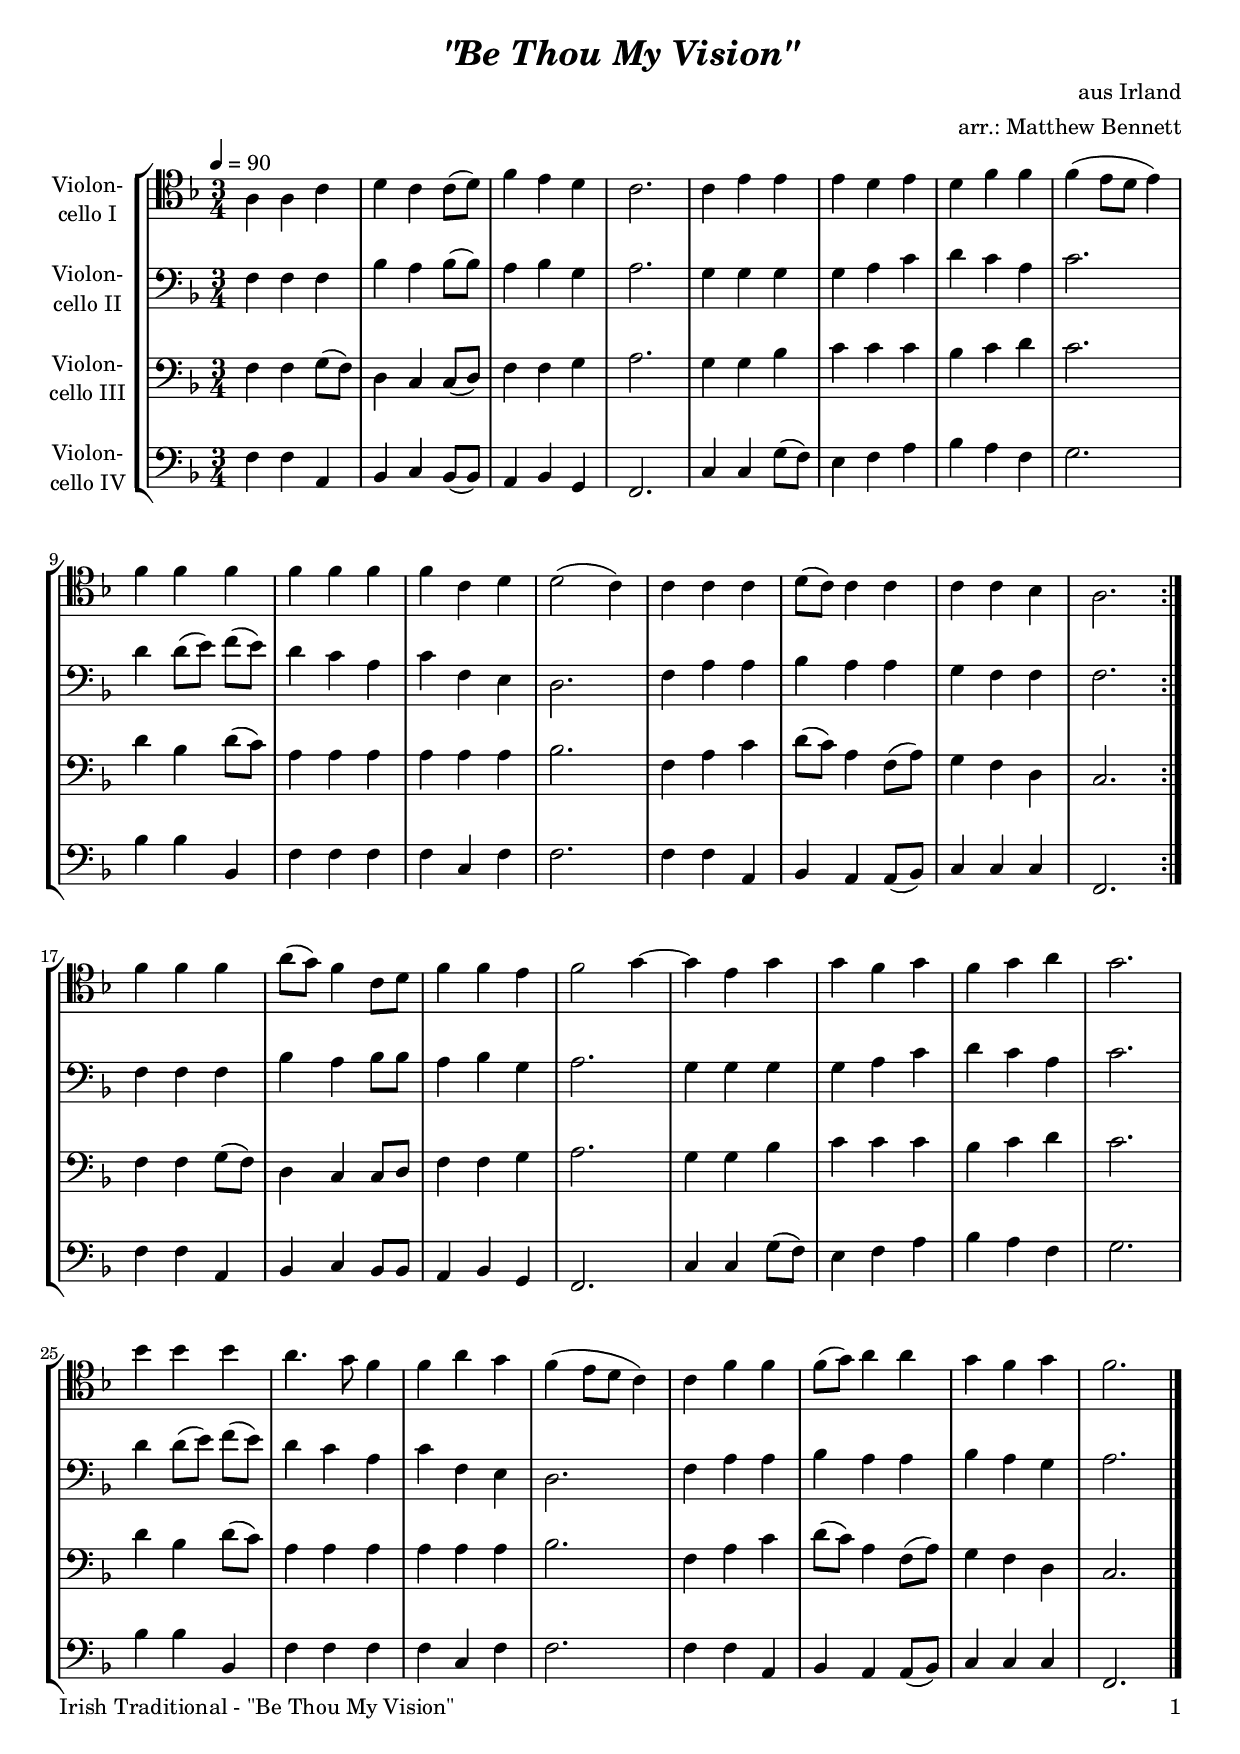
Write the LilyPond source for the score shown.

\version "2.24.3"
\include "deutsch.ly"
  
#(set-global-staff-size 19)

\header {
  title     = \markup \bold \italic "\"Be Thou My Vision\""
  composer  = "aus Irland"
  arranger  = "arr.: Matthew Bennett"
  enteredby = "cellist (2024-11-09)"
%  piece     = ""
}

voiceconsts = {
  \key es \major
  \time 3/4
  \clef "bass"
%  \numericTimeSignature
  \compressEmptyMeasures
% Set default beaming for all staves
  \set Timing.beamExceptions = #'()
  \set Timing.baseMoment     = #(ly:make-moment 1 4)
  \set Timing.beatStructure  = #'(1 1 1)
  \tempo 4=90
}

mivl = "violin"
miva = "viola"
mivc = "cello"

introb = { \bar "||" \time 2/4 \tempo 4=60 }

dcsr = \mark \markup \box \italic "D.C. al Fine senza rep."
fine = \mark \markup \box \italic "Fine"

va = \relative c' {
  \voiceconsts
  \clef "tenor"
  
  \repeat volta 2 {
    g4 g b
    c b b8( c)
    es4 d c
    b2.
    b4 d d
    d c d
    c es es
    es( d8 c d4)
    es es es
    es es es

    es b c
    c2( b4)
    b b b
    c8( b) b4 b
    b b as
    g2.
  }

  es'4 es es
  g8( f) es4 b8 c
  es4 es d
  es2 f4~
  f d f
  f es f

  es f g
  f2.
  as4 as as
  g4. f8 es4
  es g f

  es( d8 c b4)
  b es es
  es8( f) g4 g
  f es f
  es2. \bar "|."
}

vb = \relative c {
  \voiceconsts
  
  \repeat volta 2 {
    es4 es es
    as g as8( as)
    g4 as f
    g2.
    f4 f f

    f g b
    c b g
    b2.
    c4 c8( d) es( d)
    c4 b g

    b es, d
    c2.
    es4 g g
    as g g
    f es es
    es2.
  }

  es4 es es
  as g as8 as
  g4 as f
  g2.
  f4 f f
  f g b

  c b g
  b2.
  c4 c8( d) es( d)
  c4 b g
  b es, d

  c2.
  es4 g g
  as g g
  as g f
  g2. \bar "|."
}

vc = \relative c {
  \voiceconsts
  
  \repeat volta 2 {
    es4 es f8( es)
    c4 b b8( c)
    es4 es f
    g2.
    f4 f as

    b b b
    as b c
    b2.
    c4 as c8( b)
    g4 g g

    g g g
    as2.
    es4 g b
    c8( b) g4 es8( g)
    f4 es c
    b2.
  }

  es4 es f8( es)
  c4 b b8 c
  es4 es f
  g2.
  f4 f as
  b b b

  as b c
  b2.
  c4 as c8( b)
  g4 g g
  g g g

  as2.
  es4 g b
  c8( b) g4 es8( g)
  f4 es c
  b2. \bar "|."
}

vd = \relative c {
  \voiceconsts
  
  \repeat volta 2 {
    es4 es g,
    as b as8( as)
    g4 as f
    es2.
    b'4 b f'8( es)

    d4 es g
    as g es
    f2.
    as4 as as,
    es' es es

    es b es
    es2.
    es4 es g,
    as g g8( as)
    b4 b b
    es,2.
  }

  es'4 es g,
  as b as8 as
  g4 as f
  es2.
  b'4 b f'8( es)
  d4 es g

  as g es
  f2.
  as4 as as,
  es' es es
  es b es

  es2.
  es4 es g,
  as g g8( as)
  b4 b b
  es,2. \bar "|."
}


music = \new StaffGroup <<
      \new Staff {
	\set Staff.midiInstrument = \mivc
	\set Staff.instrumentName = \markup \center-column { "Violon-" "cello I" }
	\transpose es f { \va }
      }

      \new Staff {
	\set Staff.midiInstrument = \mivc
	\set Staff.instrumentName = \markup \center-column { "Violon-" "cello II" }
	\transpose es f { \vb }
      }

      \new Staff {
	\set Staff.midiInstrument = \mivc
	\set Staff.instrumentName = \markup \center-column { "Violon-" "cello III" }
	\transpose es f { \vc }
      }

      \new Staff {
	\set Staff.midiInstrument = \mivc
	\set Staff.instrumentName = \markup \center-column { "Violon-" "cello IV" }
	\transpose es f { \vd }
      }
>>

\book {
  \paper {
    print-page-number = ##t
    print-first-page-number = ##t
    ragged-last-bottom = ##f
    oddHeaderMarkup = \markup \null
    evenHeaderMarkup = \markup \null
    oddFooterMarkup = \markup {
      \fill-line {
        \if \should-print-page-number
        "Irish Traditional - \"Be Thou My Vision\"" \fromproperty #'page:page-number-string
      }
    }
    evenFooterMarkup = \oddFooterMarkup
  } \score {
    \music
    \layout {}
  }

  \score {
    \unfoldRepeats \music

    \midi {
      \context {
        \Score
      }
    }
  }
}
